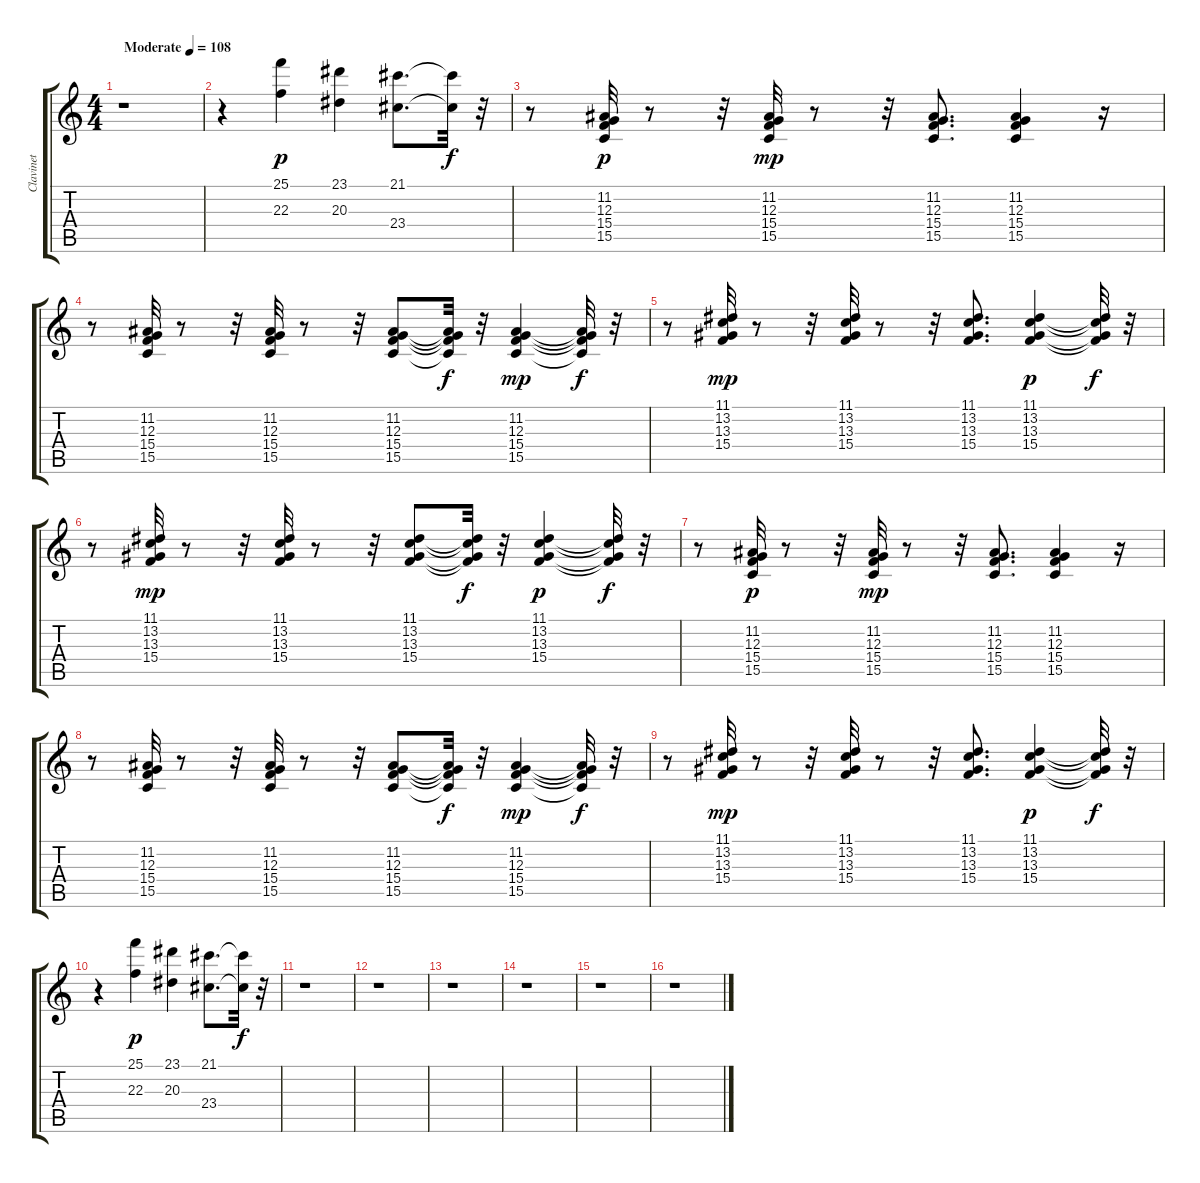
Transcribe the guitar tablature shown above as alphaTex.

\track ("Clavinet" "Clavinet") {instrument clavinet}
\staff {score tabs}
\tuning (E4 B3 G3 D3 A2 E2) {hide}
\ts (4 4)
\tempo (108 "Moderate")
\clef g2
\ks c
r.1{dy p instrument clavinet} |
r.4 (25.1 22.3).4 (23.1 20.3).4 (21.1 23.4).8{d} (21.1{t} 23.4{t}).32{dy f} r.32 |
r.8 (11.2 12.3 15.4 15.5).32{dy p} r.8 r.32 (11.2 12.3 15.4 15.5).32{dy mp} r.8 r.32 (11.2 12.3 15.4 15.5).8{d} (11.2 12.3 15.4 15.5).4 r.16 |
r.8 (11.2 12.3 15.4 15.5).32 r.8 r.32 (11.2 12.3 15.4 15.5).32 r.8 r.32 (11.2 12.3 15.4 15.5).8 (11.2{t} 12.3{t} 15.4{t} 15.5{t}).32{dy f} r.32 (11.2 12.3 15.4 15.5).4{dy mp} (11.2{t} 12.3{t} 15.4{t} 15.5{t}).32{dy f} r.32 |
r.8 (11.1 13.2 13.3 15.4).32{dy mp} r.8 r.32 (11.1 13.2 13.3 15.4).32 r.8 r.32 (11.1 13.2 13.3 15.4).8{d} (11.1 13.2 13.3 15.4).4{dy p} (11.1{t} 13.2{t} 13.3{t} 15.4{t}).32{dy f} r.32 |
r.8 (11.1 13.2 13.3 15.4).32{dy mp} r.8 r.32 (11.1 13.2 13.3 15.4).32 r.8 r.32 (11.1 13.2 13.3 15.4).8 (11.1{t} 13.2{t} 13.3{t} 15.4{t}).32{dy f} r.32 (11.1 13.2 13.3 15.4).4{dy p} (11.1{t} 13.2{t} 13.3{t} 15.4{t}).32{dy f} r.32 |
r.8 (11.2 12.3 15.4 15.5).32{dy p} r.8 r.32 (11.2 12.3 15.4 15.5).32{dy mp} r.8 r.32 (11.2 12.3 15.4 15.5).8{d} (11.2 12.3 15.4 15.5).4 r.16 |
r.8 (11.2 12.3 15.4 15.5).32 r.8 r.32 (11.2 12.3 15.4 15.5).32 r.8 r.32 (11.2 12.3 15.4 15.5).8 (11.2{t} 12.3{t} 15.4{t} 15.5{t}).32{dy f} r.32 (11.2 12.3 15.4 15.5).4{dy mp} (11.2{t} 12.3{t} 15.4{t} 15.5{t}).32{dy f} r.32 |
r.8 (11.1 13.2 13.3 15.4).32{dy mp} r.8 r.32 (11.1 13.2 13.3 15.4).32 r.8 r.32 (11.1 13.2 13.3 15.4).8{d} (11.1 13.2 13.3 15.4).4{dy p} (11.1{t} 13.2{t} 13.3{t} 15.4{t}).32{dy f} r.32 |
r.4 (25.1 22.3).4{dy p} (23.1 20.3).4 (21.1 23.4).8{d} (21.1{t} 23.4{t}).32{dy f} r.32 |
r.1 |
r.1 |
r.1 |
r.1 |
r.1 |
r.1
